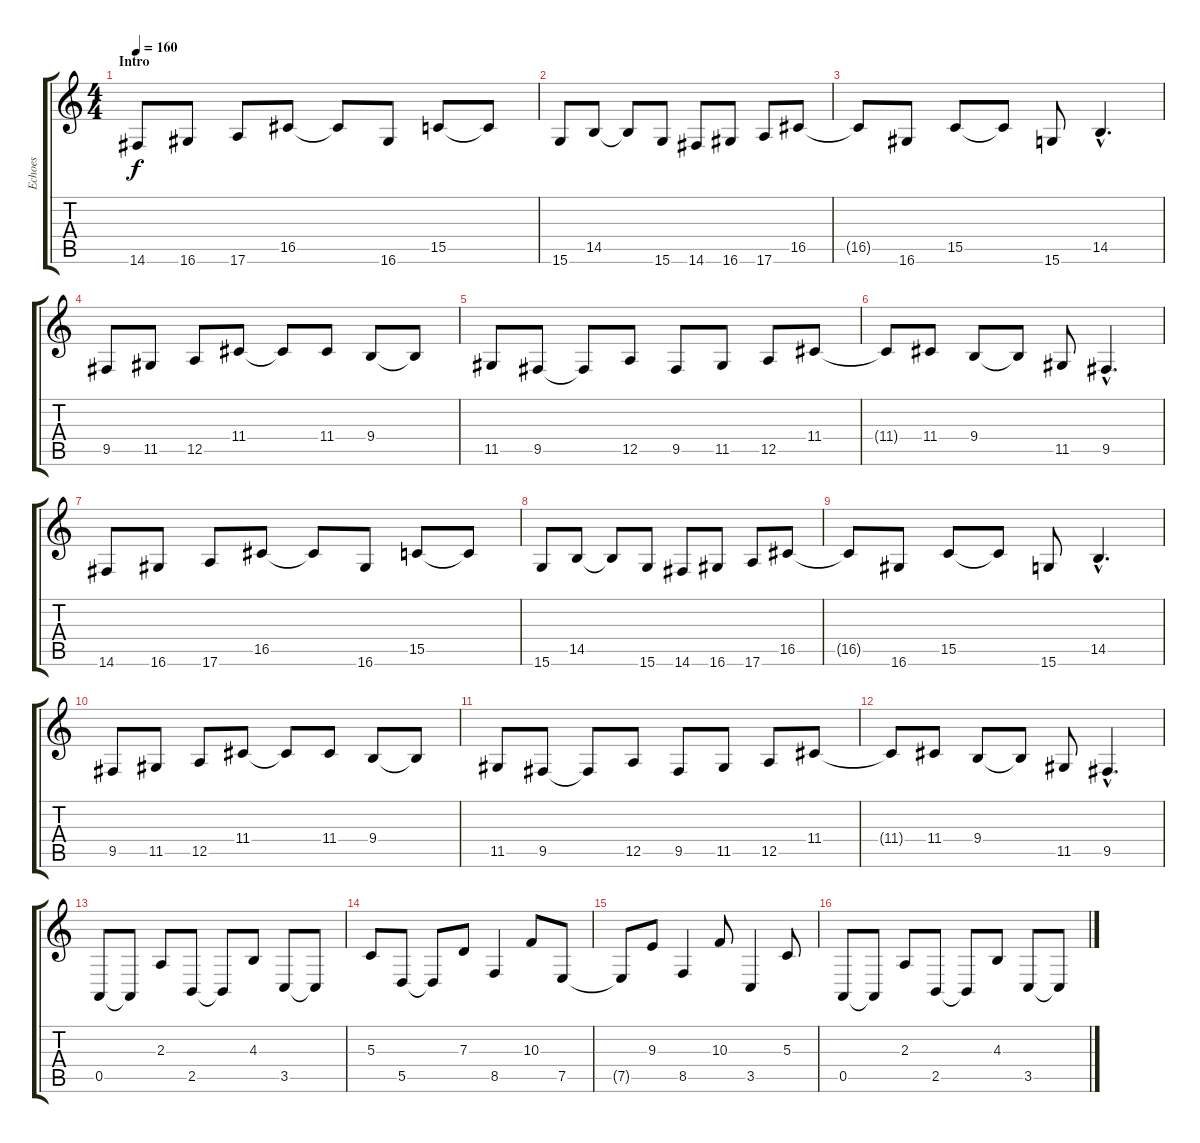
\track ("Echoes" "Echoes") {instrument fx7echoes}
\staff {score tabs}
\tuning (E4 B3 G3 D3 A2 E2) {hide}
\ts (4 4)
\section ("" "Intro")
\tempo 160
\clef g2
\ks c
14.6.8{dy f instrument fx7echoes} 16.6.8 17.6.8 16.5.8 16.5{t}.8 16.6.8 15.5.8 15.5{t}.8 |
15.6.8 14.5.8 14.5{t}.8 15.6.8 14.6.8 16.6.8 17.6.8 16.5.8 |
16.5{t}.8 16.6.8 15.5.8 15.5{t}.8 15.6.8 14.5{hac}.4{d} |
9.5.8 11.5.8 12.5.8 11.4.8 11.4{t}.8 11.4.8 9.4.8 9.4{t}.8 |
11.5.8 9.5.8 9.5{t}.8 12.5.8 9.5.8 11.5.8 12.5.8 11.4.8 |
11.4{t}.8 11.4.8 9.4.8 9.4{t}.8 11.5.8 9.5{hac}.4{d} |
14.6.8 16.6.8 17.6.8 16.5.8 16.5{t}.8 16.6.8 15.5.8 15.5{t}.8 |
15.6.8 14.5.8 14.5{t}.8 15.6.8 14.6.8 16.6.8 17.6.8 16.5.8 |
16.5{t}.8 16.6.8 15.5.8 15.5{t}.8 15.6.8 14.5{hac}.4{d} |
9.5.8 11.5.8 12.5.8 11.4.8 11.4{t}.8 11.4.8 9.4.8 9.4{t}.8 |
11.5.8 9.5.8 9.5{t}.8 12.5.8 9.5.8 11.5.8 12.5.8 11.4.8 |
11.4{t}.8 11.4.8 9.4.8 9.4{t}.8 11.5.8 9.5{hac}.4{d} |
0.5.8 0.5{t}.8 2.3.8 2.5.8 2.5{t}.8 4.3.8 3.5.8 3.5{t}.8 |
5.3.8 5.5.8 5.5{t}.8 7.3.8 8.5.4 10.3.8 7.5.8 |
7.5{t}.8 9.3.8 8.5.4 10.3.8 3.5.4 5.3.8 |
0.5.8 0.5{t}.8 2.3.8 2.5.8 2.5{t}.8 4.3.8 3.5.8 3.5{t}.8
